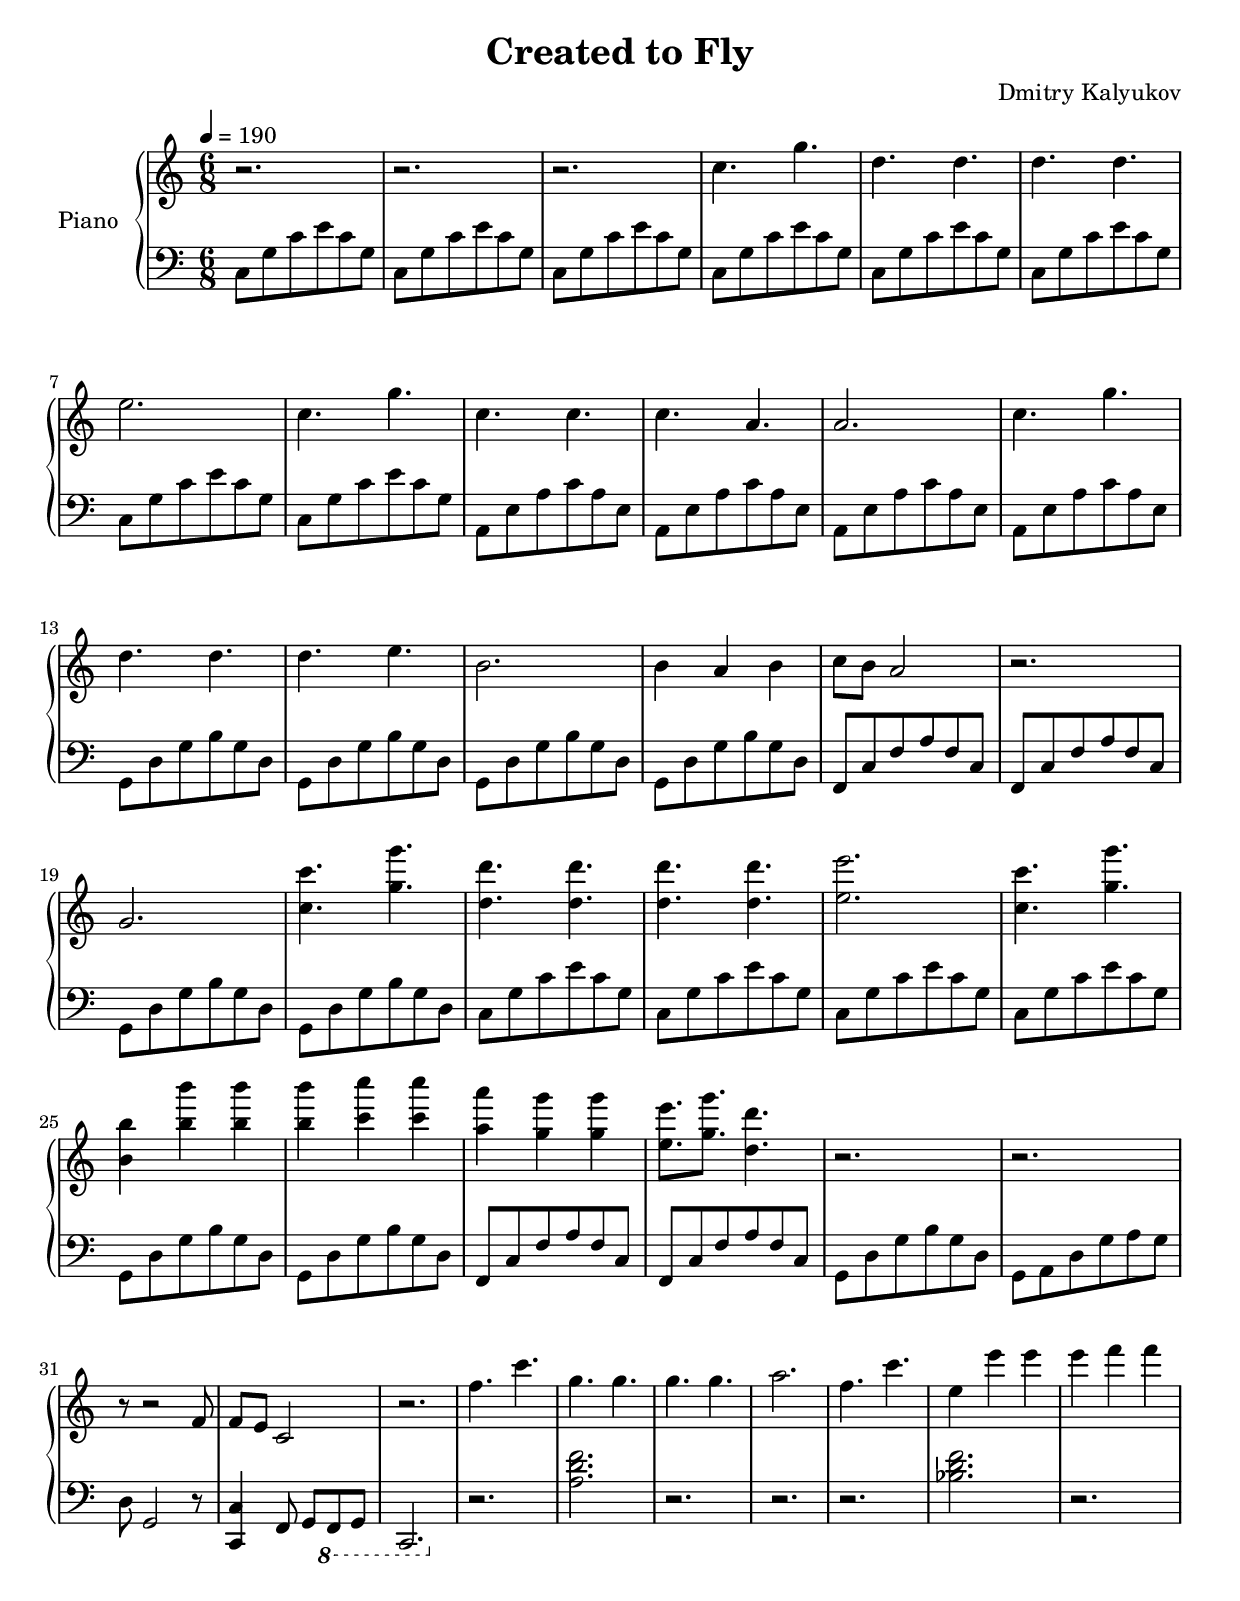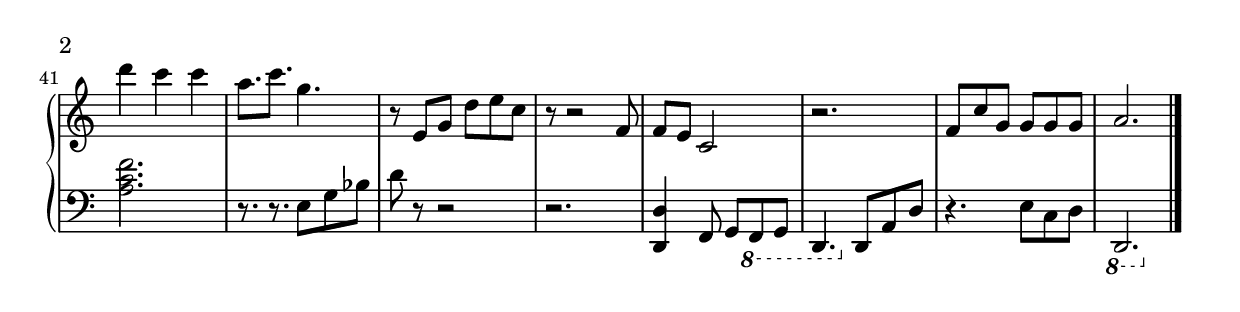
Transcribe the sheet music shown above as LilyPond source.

\version "2.20.0"

\header {
  title = "Created to Fly"
  composer = "Dmitry Kalyukov"
  instruments = "piano"
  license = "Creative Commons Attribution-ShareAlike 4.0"
  date = "Aug 21, 2020"
  embed = "<blockquote class=\"instagram-media\" data-instgrm-captioned data-instgrm-permalink=\"https://www.instagram.com/p/CEJvKdVHBvu/?utm_source=ig_embed&amp;utm_campaign=loading\" data-instgrm-version=\"13\" style=\" background:#FFF; border:0; border-radius:3px; box-shadow:0 0 1px 0 rgba(0,0,0,0.5),0 1px 10px 0 rgba(0,0,0,0.15); margin: 1px; max-width:540px; min-width:326px; padding:0; width:99.375%; width:-webkit-calc(100% - 2px); width:calc(100% - 2px);\"><div style=\"padding:16px;\"> <a href=\"https://www.instagram.com/p/CEJvKdVHBvu/?utm_source=ig_embed&amp;utm_campaign=loading\" style=\" background:#FFFFFF; line-height:0; padding:0 0; text-align:center; text-decoration:none; width:100%;\" target=\"_blank\"> <div style=\" display: flex; flex-direction: row; align-items: center;\"> <div style=\"background-color: #F4F4F4; border-radius: 50%; flex-grow: 0; height: 40px; margin-right: 14px; width: 40px;\"></div> <div style=\"display: flex; flex-direction: column; flex-grow: 1; justify-content: center;\"> <div style=\" background-color: #F4F4F4; border-radius: 4px; flex-grow: 0; height: 14px; margin-bottom: 6px; width: 100px;\"></div> <div style=\" background-color: #F4F4F4; border-radius: 4px; flex-grow: 0; height: 14px; width: 60px;\"></div></div></div><div style=\"padding: 19% 0;\"></div> <div style=\"display:block; height:50px; margin:0 auto 12px; width:50px;\"><svg width=\"50px\" height=\"50px\" viewBox=\"0 0 60 60\" version=\"1.1\" xmlns=\"https://www.w3.org/2000/svg\" xmlns:xlink=\"https://www.w3.org/1999/xlink\"><g stroke=\"none\" stroke-width=\"1\" fill=\"none\" fill-rule=\"evenodd\"><g transform=\"translate(-511.000000, -20.000000)\" fill=\"#000000\"><g><path d=\"M556.869,30.41 C554.814,30.41 553.148,32.076 553.148,34.131 C553.148,36.186 554.814,37.852 556.869,37.852 C558.924,37.852 560.59,36.186 560.59,34.131 C560.59,32.076 558.924,30.41 556.869,30.41 M541,60.657 C535.114,60.657 530.342,55.887 530.342,50 C530.342,44.114 535.114,39.342 541,39.342 C546.887,39.342 551.658,44.114 551.658,50 C551.658,55.887 546.887,60.657 541,60.657 M541,33.886 C532.1,33.886 524.886,41.1 524.886,50 C524.886,58.899 532.1,66.113 541,66.113 C549.9,66.113 557.115,58.899 557.115,50 C557.115,41.1 549.9,33.886 541,33.886 M565.378,62.101 C565.244,65.022 564.756,66.606 564.346,67.663 C563.803,69.06 563.154,70.057 562.106,71.106 C561.058,72.155 560.06,72.803 558.662,73.347 C557.607,73.757 556.021,74.244 553.102,74.378 C549.944,74.521 548.997,74.552 541,74.552 C533.003,74.552 532.056,74.521 528.898,74.378 C525.979,74.244 524.393,73.757 523.338,73.347 C521.94,72.803 520.942,72.155 519.894,71.106 C518.846,70.057 518.197,69.06 517.654,67.663 C517.244,66.606 516.755,65.022 516.623,62.101 C516.479,58.943 516.448,57.996 516.448,50 C516.448,42.003 516.479,41.056 516.623,37.899 C516.755,34.978 517.244,33.391 517.654,32.338 C518.197,30.938 518.846,29.942 519.894,28.894 C520.942,27.846 521.94,27.196 523.338,26.654 C524.393,26.244 525.979,25.756 528.898,25.623 C532.057,25.479 533.004,25.448 541,25.448 C548.997,25.448 549.943,25.479 553.102,25.623 C556.021,25.756 557.607,26.244 558.662,26.654 C560.06,27.196 561.058,27.846 562.106,28.894 C563.154,29.942 563.803,30.938 564.346,32.338 C564.756,33.391 565.244,34.978 565.378,37.899 C565.522,41.056 565.552,42.003 565.552,50 C565.552,57.996 565.522,58.943 565.378,62.101 M570.82,37.631 C570.674,34.438 570.167,32.258 569.425,30.349 C568.659,28.377 567.633,26.702 565.965,25.035 C564.297,23.368 562.623,22.342 560.652,21.575 C558.743,20.834 556.562,20.326 553.369,20.18 C550.169,20.033 549.148,20 541,20 C532.853,20 531.831,20.033 528.631,20.18 C525.438,20.326 523.257,20.834 521.349,21.575 C519.376,22.342 517.703,23.368 516.035,25.035 C514.368,26.702 513.342,28.377 512.574,30.349 C511.834,32.258 511.326,34.438 511.181,37.631 C511.035,40.831 511,41.851 511,50 C511,58.147 511.035,59.17 511.181,62.369 C511.326,65.562 511.834,67.743 512.574,69.651 C513.342,71.625 514.368,73.296 516.035,74.965 C517.703,76.634 519.376,77.658 521.349,78.425 C523.257,79.167 525.438,79.673 528.631,79.82 C531.831,79.965 532.853,80.001 541,80.001 C549.148,80.001 550.169,79.965 553.369,79.82 C556.562,79.673 558.743,79.167 560.652,78.425 C562.623,77.658 564.297,76.634 565.965,74.965 C567.633,73.296 568.659,71.625 569.425,69.651 C570.167,67.743 570.674,65.562 570.82,62.369 C570.966,59.17 571,58.147 571,50 C571,41.851 570.966,40.831 570.82,37.631\"></path></g></g></g></svg></div><div style=\"padding-top: 8px;\"> <div style=\" color:#3897f0; font-family:Arial,sans-serif; font-size:14px; font-style:normal; font-weight:550; line-height:18px;\"> View this post on Instagram</div></div><div style=\"padding: 12.5% 0;\"></div> <div style=\"display: flex; flex-direction: row; margin-bottom: 14px; align-items: center;\"><div> <div style=\"background-color: #F4F4F4; border-radius: 50%; height: 12.5px; width: 12.5px; transform: translateX(0px) translateY(7px);\"></div> <div style=\"background-color: #F4F4F4; height: 12.5px; transform: rotate(-45deg) translateX(3px) translateY(1px); width: 12.5px; flex-grow: 0; margin-right: 14px; margin-left: 2px;\"></div> <div style=\"background-color: #F4F4F4; border-radius: 50%; height: 12.5px; width: 12.5px; transform: translateX(9px) translateY(-18px);\"></div></div><div style=\"margin-left: 8px;\"> <div style=\" background-color: #F4F4F4; border-radius: 50%; flex-grow: 0; height: 20px; width: 20px;\"></div> <div style=\" width: 0; height: 0; border-top: 2px solid transparent; border-left: 6px solid #f4f4f4; border-bottom: 2px solid transparent; transform: translateX(16px) translateY(-4px) rotate(30deg)\"></div></div><div style=\"margin-left: auto;\"> <div style=\" width: 0px; border-top: 8px solid #F4F4F4; border-right: 8px solid transparent; transform: translateY(16px);\"></div> <div style=\" background-color: #F4F4F4; flex-grow: 0; height: 12px; width: 16px; transform: translateY(-4px);\"></div> <div style=\" width: 0; height: 0; border-top: 8px solid #F4F4F4; border-left: 8px solid transparent; transform: translateY(-4px) translateX(8px);\"></div></div></div> <div style=\"display: flex; flex-direction: column; flex-grow: 1; justify-content: center; margin-bottom: 24px;\"> <div style=\" background-color: #F4F4F4; border-radius: 4px; flex-grow: 0; height: 14px; margin-bottom: 6px; width: 224px;\"></div> <div style=\" background-color: #F4F4F4; border-radius: 4px; flex-grow: 0; height: 14px; width: 144px;\"></div></div></a><p style=\" color:#c9c8cd; font-family:Arial,sans-serif; font-size:14px; line-height:17px; margin-bottom:0; margin-top:8px; overflow:hidden; padding:8px 0 7px; text-align:center; text-overflow:ellipsis; white-space:nowrap;\"><a href=\"https://www.instagram.com/p/CEJvKdVHBvu/?utm_source=ig_embed&amp;utm_campaign=loading\" style=\" color:#c9c8cd; font-family:Arial,sans-serif; font-size:14px; font-style:normal; font-weight:normal; line-height:17px; text-decoration:none;\" target=\"_blank\">A post shared by Dmitry Kalyukov (@dmitry.kalyukov)</a></p></div></blockquote> <script async src=\"//www.instagram.com/embed.js\"></script>"
}

\paper {
  top-margin = 1.5\cm
  bottom-margin = 2\cm
}

pianoUpper = \relative c'' {
  r2.
  r2.
  r2.
  c4. g'

  d4. d
  d4. d
  e2.
  c4. g'

  c,4. c
  c4. a
  a2.
  c4. g'

  d4. d
  d4. e
  b2.
  b4 a b

  c8 b a2
  r2.
  g2.
  <c c'>4. <g' g'>

  <d d'>4. <d d'>
  <d d'>4. <d d'>
  <e e'>2.
  <c c'>4. <g' g'>

  <b, b'>4 <b' b'> <b b'>
  <b b'> <c c'> <c c'>
  <a a'> <g g'> <g g'>
  <e e'>8. <g g'> <d d'>4.

  r2.
  r2.

  r8 r2 f,8
  f e c2
  r2.

  f'4. c'
  g4. g
  g4. g
  a2.

  f4. c'
  e,4 e' e
  e f f
  d c c
  a8. c8. g4.

  r8 e, g d' e c
  r8 r2 f,8
  f8 e c2

  r2.

  f8 c'
  g8 g
  g8 g
  a2.
}

pianoLower = \relative c {
  c8[ g' c e c g]
  c,8[ g' c e c g]
  c,8[ g' c e c g]
  c,8[ g' c e c g]

  c,8[ g' c e c g]
  c,8[ g' c e c g]
  c,8[ g' c e c g]
  c,8[ g' c e c g]

  a,8[ e' a c a e]
  a,8[ e' a c a e]
  a,8[ e' a c a e]
  a,8[ e' a c a e]

  g,8[ d' g b g d]
  g,8[ d' g b g d]
  g,8[ d' g b g d]
  g,8[ d' g b g d]

  f,8[ c' f a f c]
  f,8[ c' f a f c]
  g8[ d' g b g d]
  g,8[ d' g b g d]

  c8[ g' c e c g]
  c,8[ g' c e c g]
  c,8[ g' c e c g]
  c,8[ g' c e c g]

  g,8[ d' g b g d]
  g,8[ d' g b g d]
  f,8[ c' f a f c]
  f,8[ c' f a f c]

  g8[ d' g b g d]
  g,8[ a d g a g]

  d8 g,2 r8
  <c, c'>4
  f8 g \ottava -1 f, g
  c,2. \ottava 0

  r2.
  <a''' d f>2.
  r2.
  r2.

  r2.
  <bes d f>2.
  r2.
  <a c f>2.
  r8. r8. e8 g bes8
  d r8 r2

  r2.

  <d,, d'>4 f8 g
  \ottava -1 f,8 g
  d4. \ottava 0 d'8 a' d
  r4. e8 c d
  \ottava -1 d,,2. \ottava 0
}


upper = \relative c'' {
  \clef treble
  \time 6/8
  \tempo 4 = 190
  \pianoUpper
  \bar "|."
}

lower = \relative c {
  \clef bass
  \pianoLower
}

\score {
  \new PianoStaff <<
    \set PianoStaff.instrumentName = "Piano"
    \new Staff = "upper" \upper
    \new Staff = "lower" \lower
  >>
  \layout { }
  \midi { }
}
